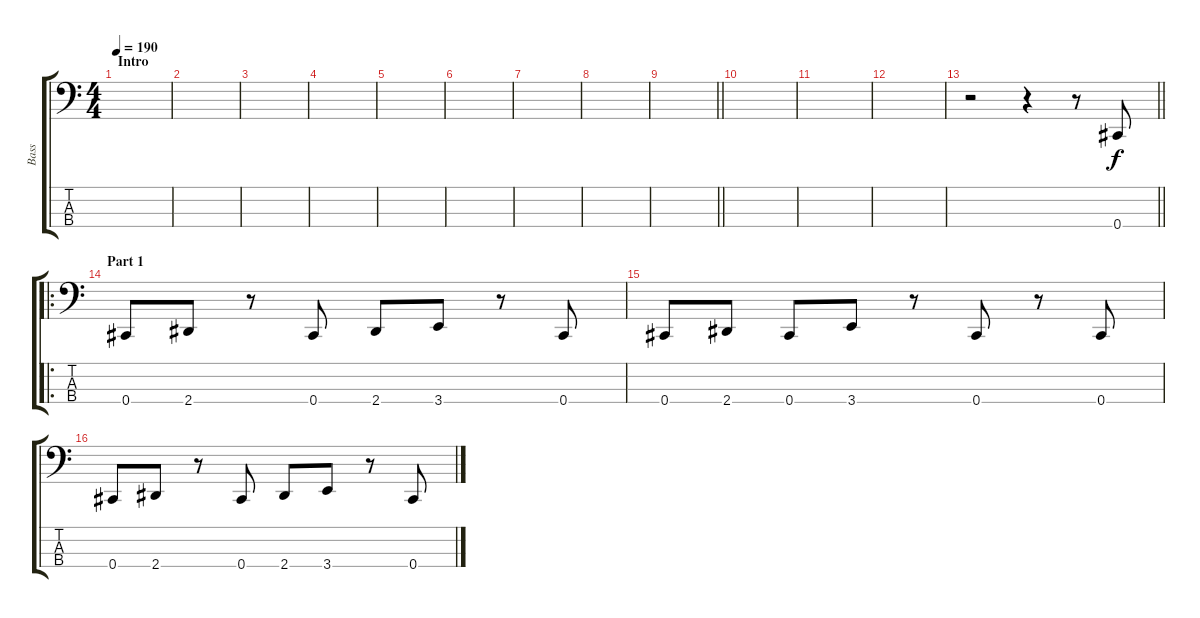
\track ("Bass" "Bass") {instrument electricbasspick}
\staff {score tabs}
\tuning (Gb2 Db2 Ab1 Db1) {hide}
\ts (4 4)
\section ("" "Intro")
\tempo 190
\clef f4
\ks c
|
|
|
|
|
|
|
|
\barLineRight lightlight
|
|
|
|
\barLineRight lightlight
r.2 r.4 r.8 0.4.8 |
\ro
\section ("" "Part 1")
0.4.8 2.4.8 r.8 0.4.8 2.4.8 3.4.8 r.8 0.4.8 |
0.4.8 2.4.8 0.4.8 3.4.8 r.8 0.4.8 r.8 0.4.8 |
0.4.8 2.4.8 r.8 0.4.8 2.4.8 3.4.8 r.8 0.4.8
